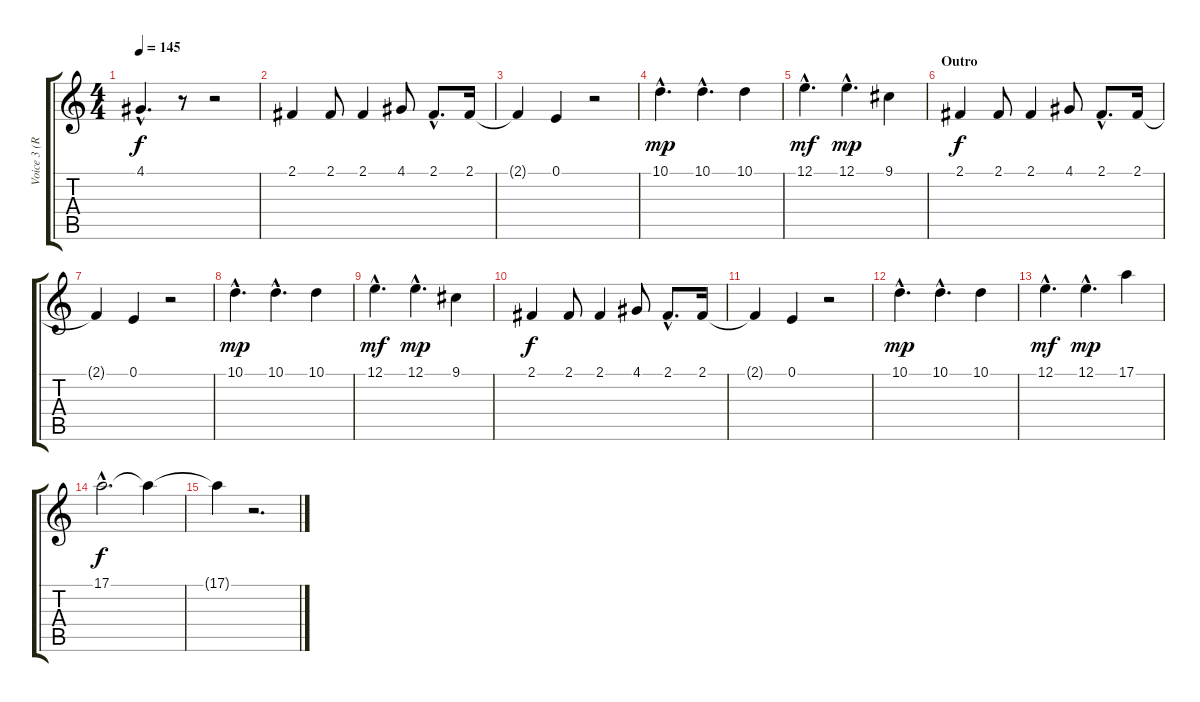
\track ("Voice 3 (Rod)" "Voice 3 (R") {instrument bassoon}
\staff {score tabs}
\tuning (E4 B3 G3 D3 A2 E2) {hide}
\ts (4 4)
\tempo 145
\clef g2
\ks c
4.1{hac}.4{d dy f} r.8 r.2 |
2.1.4 2.1.8 2.1.4 4.1.8 2.1{hac}.8{d} 2.1.16 |
2.1{t}.4 0.1.4 r.2 |
10.1{hac}.4{d dy mp} 10.1{hac}.4{d} 10.1.4 |
12.1{hac}.4{d dy mf} 12.1{hac}.4{d dy mp} 9.1.4 |
\section ("" "Outro")
2.1.4{dy f} 2.1.8 2.1.4 4.1.8 2.1{hac}.8{d} 2.1.16 |
2.1{t}.4 0.1.4 r.2 |
10.1{hac}.4{d dy mp} 10.1{hac}.4{d} 10.1.4 |
12.1{hac}.4{d dy mf} 12.1{hac}.4{d dy mp} 9.1.4 |
2.1.4{dy f} 2.1.8 2.1.4 4.1.8 2.1{hac}.8{d} 2.1.16 |
2.1{t}.4 0.1.4 r.2 |
10.1{hac}.4{d dy mp} 10.1{hac}.4{d} 10.1.4 |
12.1{hac}.4{d dy mf} 12.1{hac}.4{d dy mp} 17.1.4 |
17.1{hac}.2{d dy f} 17.1{t}.4{volume 3} |
17.1{t}.4 r.2{d}
